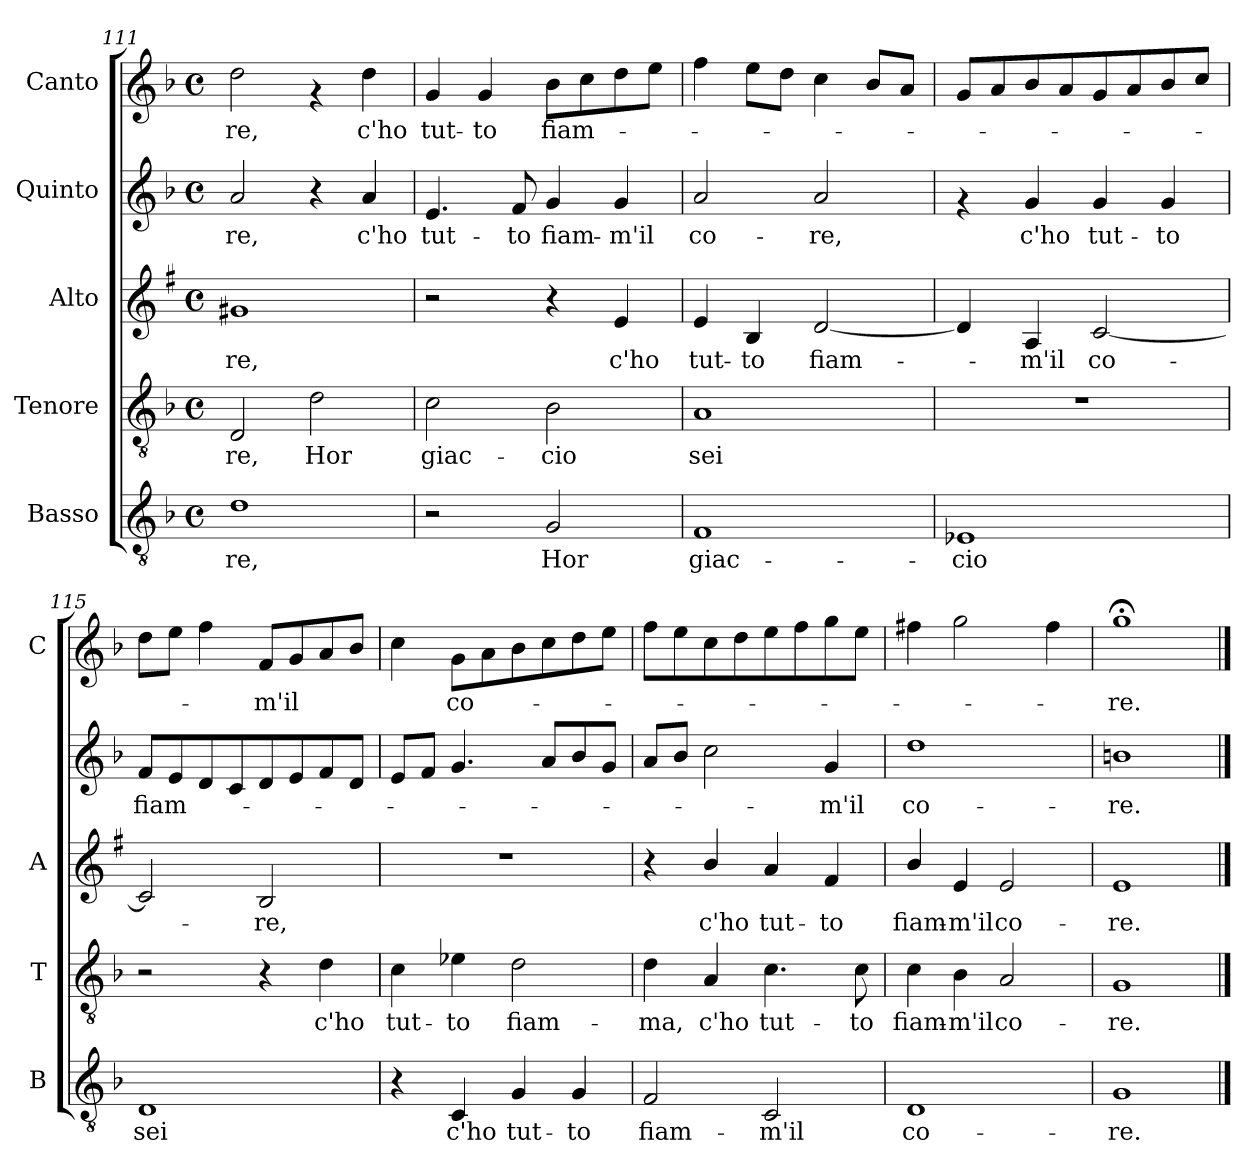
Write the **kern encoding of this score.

**kern	**text	**kern	**text	**kern	**text	**kern	**text	**kern	**text
*part5	*part5	*part4	*part4	*part3	*part3	*part2	*part2	*part1	*part1
*staff5	*staff5	*staff4	*staff4	*staff3	*staff3	*staff2	*staff2	*staff1	*staff1
*I"Basso	*	*I"Tenore	*	*I"Alto	*	*I"Quinto	*	*I"Canto	*
*I'B	*	*I'T	*	*I'A	*	*	*	*I'C	*
*clefGv2	*	*clefGv2	*	*clefG2	*	*clefG2	*	*clefG2	*
*	*	*	*	*ITrd1c2	*	*	*	*	*
*k[b-]	*	*k[b-]	*	*k[b-]	*	*k[b-]	*	*k[b-]	*
*F:	*	*F:	*	*F:	*	*F:	*	*F:	*
*M4/4	*	*M4/4	*	*M4/4	*	*M4/4	*	*M4/4	*
*met(c)	*	*met(c)	*	*met(c)	*	*met(c)	*	*met(c)	*
=111	=111	=111	=111	=111	=111	=111	=111	=111	=111
!	!LO:LY:b	!	!LO:LY:b	!	!LO:LY:b	!	!LO:LY:b	!	!LO:LY:b
1d	-re,	2D/	-re,	1f#X	-re,	2a/	-re,	2dd\	-re,
!	!	!	!LO:LY:b	!	!	!	!	!	!
.	.	2d\	Hor	.	.	4r	.	4rf	.
!	!	!	!	!	!	!	!LO:LY:b	!	!LO:LY:b
.	.	.	.	.	.	4a/	c'ho	4dd\	c'ho
=112	=112	=112	=112	=112	=112	=112	=112	=112	=112
!	!	!	!LO:LY:b	!	!	!	!LO:LY:b	!	!LO:LY:b
2r	.	2c\	giac-	2r	.	4.e/	tut-	4g/	tut-
!	!	!	!	!	!	!	!	!	!LO:LY:b
.	.	.	.	.	.	.	.	4g/	-to
!	!	!	!	!	!	!	!LO:LY:b	!	!
.	.	.	.	.	.	8f/	-to	.	.
!	!LO:LY:b	!	!LO:LY:b	!	!	!	!LO:LY:b	!	!LO:LY:b
2G/	Hor	2B-\	-cio	4r	.	4g/	fiam-	8b-\L	fiam-
.	.	.	.	.	.	.	.	8cc\	.
!	!	!	!	!	!LO:LY:b	!	!LO:LY:b	!	!
.	.	.	.	4d/	c'ho	4g/	-m'il	8dd\	.
.	.	.	.	.	.	.	.	8ee\J	.
=113	=113	=113	=113	=113	=113	=113	=113	=113	=113
!	!LO:LY:b	!	!LO:LY:b	!	!LO:LY:b	!	!LO:LY:b	!	!
1F	giac-	1A	sei	4d/	tut-	2a/	co-	4ff\	.
!	!	!	!	!	!LO:LY:b	!	!	!	!
.	.	.	.	4A/	-to	.	.	8ee\L	.
.	.	.	.	.	.	.	.	8dd\J	.
!	!	!	!	!	!LO:LY:b	!	!LO:LY:b	!	!
.	.	.	.	[2c/	fiam-	2a/	-re,	4cc\	.
.	.	.	.	.	.	.	.	8b-/L	.
.	.	.	.	.	.	.	.	8a/J	.
!!LO:LB:g=z
=114	=114	=114	=114	=114	=114	=114	=114	=114	=114
!	!LO:LY:b	!	!	!	!	!	!	!	!
1E-X	-cio	1r	.	4c/]	.	4rf	.	8g/L	.
.	.	.	.	.	.	.	.	8a/	.
!	!	!	!	!	!LO:LY:b	!	!LO:LY:b	!	!
.	.	.	.	4G/	-m'il	4g/	c'ho	8b-/	.
.	.	.	.	.	.	.	.	8a/	.
!	!	!	!	!	!LO:LY:b	!	!LO:LY:b	!	!
.	.	.	.	[2B-/	co-	4g/	tut-	8g/	.
.	.	.	.	.	.	.	.	8a/	.
!	!	!	!	!	!	!	!LO:LY:b	!	!
.	.	.	.	.	.	4g/	-to	8b-/	.
.	.	.	.	.	.	.	.	8cc/J	.
=115	=115	=115	=115	=115	=115	=115	=115	=115	=115
!	!LO:LY:b	!	!	!	!	!	!LO:LY:b	!	!
1D	sei	2r	.	2B-/]	.	8f/L	fiam-	8dd\L	.
.	.	.	.	.	.	8e/	.	8ee\J	.
.	.	.	.	.	.	8d/	.	4ff\	.
.	.	.	.	.	.	8c/	.	.	.
!	!	!	!	!	!LO:LY:b	!	!	!	!LO:LY:b
.	.	4r	.	2A/	-re,	8d/	.	8f/L	-m'il
.	.	.	.	.	.	8e/	.	8g/	.
!	!	!	!LO:LY:b	!	!	!	!	!	!
.	.	4d\	c'ho	.	.	8f/	.	8a/	.
.	.	.	.	.	.	8d/J	.	8b-/J	.
=116	=116	=116	=116	=116	=116	=116	=116	=116	=116
!	!	!	!LO:LY:b	!	!	!	!	!	!
4r	.	4c\	tut-	1r	.	8e/L	.	4cc\	.
.	.	.	.	.	.	8f/J	.	.	.
!	!LO:LY:b	!	!LO:LY:b	!	!	!	!	!	!LO:LY:b
4C/	c'ho	4e-X\	-to	.	.	4.g/	.	8g\L	co-
.	.	.	.	.	.	.	.	8a\	.
!	!LO:LY:b	!	!LO:LY:b	!	!	!	!	!	!
4G/	tut-	2d\	fiam-	.	.	.	.	8b-\	.
.	.	.	.	.	.	8a/L	.	8cc\	.
!	!LO:LY:b	!	!	!	!	!	!	!	!
4G/	-to	.	.	.	.	8b-/	.	8dd\	.
.	.	.	.	.	.	8g/J	.	8ee\J	.
=117	=117	=117	=117	=117	=117	=117	=117	=117	=117
!	!LO:LY:b	!	!LO:LY:b	!	!	!	!	!	!
2F/	fiam-	4d\	-ma,	4r	.	8a/L	.	8ff\L	.
.	.	.	.	.	.	8b-/J	.	8ee\	.
!	!	!	!LO:LY:b	!	!LO:LY:b	!	!	!	!
.	.	4A/	c'ho	4a/	c'ho	2cc\	.	8cc\	.
.	.	.	.	.	.	.	.	8dd\	.
!	!LO:LY:b	!	!LO:LY:b	!	!LO:LY:b	!	!	!	!
2C/	-m'il	4.c\	tut-	4g/	tut-	.	.	8ee\	.
.	.	.	.	.	.	.	.	8ff\	.
!	!	!	!	!	!LO:LY:b	!	!LO:LY:b	!	!
.	.	.	.	4e/	-to	4g/	-m'il	8gg\	.
!	!	!	!LO:LY:b	!	!	!	!	!	!
.	.	8c\	-to	.	.	.	.	8ee\J	.
=118	=118	=118	=118	=118	=118	=118	=118	=118	=118
!	!LO:LY:b	!	!LO:LY:b	!	!LO:LY:b	!	!LO:LY:b	!	!
1D	co-	4c\	fiam-	4a/	fiam-	1dd	co-	4ff#X\	.
!	!	!	!LO:LY:b	!	!LO:LY:b	!	!	!	!
.	.	4B-\	-m'il	4d/	-m'il	.	.	2gg\	.
!	!	!	!LO:LY:b	!	!LO:LY:b	!	!	!	!
.	.	2A/	co-	2d/	co-	.	.	.	.
.	.	.	.	.	.	.	.	4ff#\	.
=119	=119	=119	=119	=119	=119	=119	=119	=119	=119
!	!LO:LY:b	!	!LO:LY:b	!	!LO:LY:b	!	!LO:LY:b	!	!LO:LY:b
1G	-re.	1G	-re.	1d	-re.	1bn	-re.	1gg;<	-re.
==	==	==	==	==	==	==	==	==	==
*-	*-	*-	*-	*-	*-	*-	*-	*-	*-
